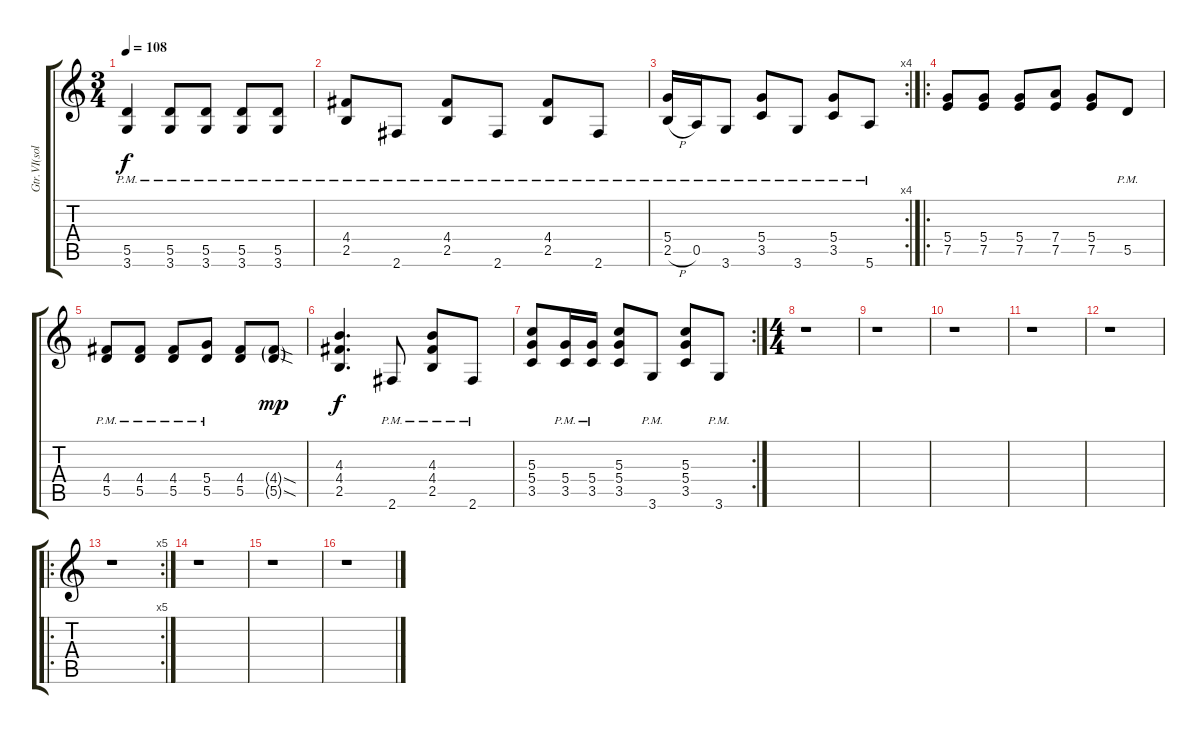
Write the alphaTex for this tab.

\track ("Gtr.VI(solo)" "Gtr.VI(sol") {instrument overdrivenguitar}
\staff {score tabs}
\tuning (E4 B3 G3 D3 A2 E2) {hide}
\ts (3 4)
\tempo 108
\clef g2
\ks c
(5.5{pm} 3.6{pm}).4{dy f} (5.5{pm} 3.6{pm}).8 (5.5{pm} 3.6{pm}).8 (5.5{pm} 3.6{pm}).8 (5.5{pm} 3.6{pm}).8 |
(4.4{pm} 2.5{pm}).8 2.6{pm}.8 (4.4{pm} 2.5{pm}).8 2.6{pm}.8 (4.4{pm} 2.5{pm}).8 2.6{pm}.8 |
\rc 4
(5.4{pm} 2.5{h}).16 0.5{pm}.16 3.6{pm}.8 (5.4{pm} 3.5{pm}).8 3.6{pm}.8 (5.4{pm} 3.5{pm}).8 5.6{pm}.8 |
\ro
(5.4 7.5).8 (5.4 7.5).8 (5.4 7.5).8 (7.4 7.5).8 (5.4 7.5).8 5.5{pm}.8 |
(4.4{pm} 5.5{pm}).8 (4.4{pm} 5.5{pm}).8 (4.4{pm} 5.5{pm}).8 (5.4{pm} 5.5{pm}).8 (4.4 5.5).8 (4.4{sod g} 5.5{sod g}).8{dy mp} |
(4.3 4.4 2.5).4{d dy f} 2.6{pm}.8 (4.3{pm} 4.4{pm} 2.5{pm}).8 2.6{pm}.8 |
\rc 2
(5.3 5.4 3.5).8 (5.4{pm} 3.5{pm}).16 (5.4{pm} 3.5{pm}).16 (5.3 5.4 3.5).8 3.6{pm}.8 (5.3 5.4 3.5).8 3.6{pm}.8 |
\ts (4 4)
r.1 |
r.1 |
r.1 |
r.1 |
r.1 |
\ro
\rc 5
r.1 |
r.1 |
r.1 |
r.1
